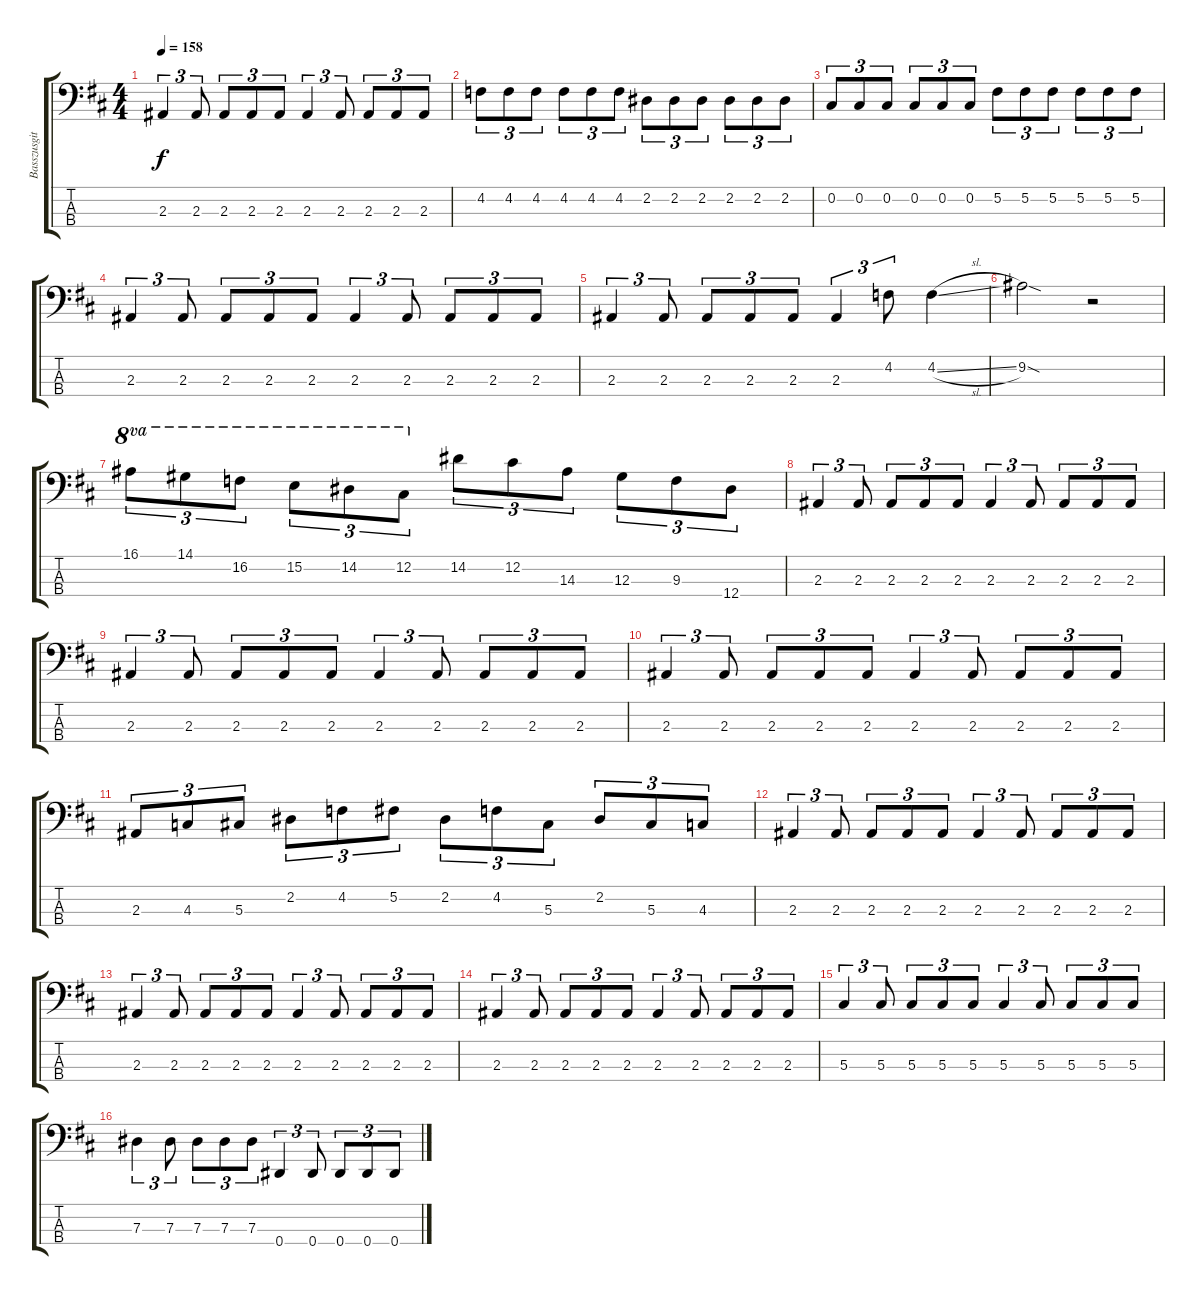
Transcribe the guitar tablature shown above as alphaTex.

\track ("Basszusgitár (Yngwie Malmsteen)" "Basszusgit") {instrument electricbassfinger}
\staff {score tabs}
\tuning (Gb2 Db2 Ab1 Eb1) {hide}
\ts (4 4)
\tempo 158
\clef f4
\ks d
2.3.4{tu (3 2) dy f} 2.3.8{tu (3 2)} 2.3.8{tu (3 2)} 2.3.8{tu (3 2)} 2.3.8{tu (3 2)} 2.3.4{tu (3 2)} 2.3.8{tu (3 2)} 2.3.8{tu (3 2)} 2.3.8{tu (3 2)} 2.3.8{tu (3 2)} |
4.2.8{tu (3 2)} 4.2.8{tu (3 2)} 4.2.8{tu (3 2)} 4.2.8{tu (3 2)} 4.2.8{tu (3 2)} 4.2.8{tu (3 2)} 2.2.8{tu (3 2)} 2.2.8{tu (3 2)} 2.2.8{tu (3 2)} 2.2.8{tu (3 2)} 2.2.8{tu (3 2)} 2.2.8{tu (3 2)} |
0.2.8{tu (3 2)} 0.2.8{tu (3 2)} 0.2.8{tu (3 2)} 0.2.8{tu (3 2)} 0.2.8{tu (3 2)} 0.2.8{tu (3 2)} 5.2.8{tu (3 2)} 5.2.8{tu (3 2)} 5.2.8{tu (3 2)} 5.2.8{tu (3 2)} 5.2.8{tu (3 2)} 5.2.8{tu (3 2)} |
2.3.4{tu (3 2)} 2.3.8{tu (3 2)} 2.3.8{tu (3 2)} 2.3.8{tu (3 2)} 2.3.8{tu (3 2)} 2.3.4{tu (3 2)} 2.3.8{tu (3 2)} 2.3.8{tu (3 2)} 2.3.8{tu (3 2)} 2.3.8{tu (3 2)} |
2.3.4{tu (3 2)} 2.3.8{tu (3 2)} 2.3.8{tu (3 2)} 2.3.8{tu (3 2)} 2.3.8{tu (3 2)} 2.3.4{tu (3 2)} 4.2.8{tu (3 2)} 4.2{sl}.4 |
9.2{sod}.2 r.2 |
16.1.8{tu (3 2) ot 8va} 14.1.8{tu (3 2) ot 8va} 16.2.8{tu (3 2) ot 8va} 15.2.8{tu (3 2) ot 8va} 14.2.8{tu (3 2) ot 8va} 12.2.8{tu (3 2) ot 8va} 14.2.8{tu (3 2)} 12.2.8{tu (3 2)} 14.3.8{tu (3 2)} 12.3.8{tu (3 2)} 9.3.8{tu (3 2)} 12.4.8{tu (3 2)} |
2.3.4{tu (3 2)} 2.3.8{tu (3 2)} 2.3.8{tu (3 2)} 2.3.8{tu (3 2)} 2.3.8{tu (3 2)} 2.3.4{tu (3 2)} 2.3.8{tu (3 2)} 2.3.8{tu (3 2)} 2.3.8{tu (3 2)} 2.3.8{tu (3 2)} |
2.3.4{tu (3 2)} 2.3.8{tu (3 2)} 2.3.8{tu (3 2)} 2.3.8{tu (3 2)} 2.3.8{tu (3 2)} 2.3.4{tu (3 2)} 2.3.8{tu (3 2)} 2.3.8{tu (3 2)} 2.3.8{tu (3 2)} 2.3.8{tu (3 2)} |
2.3.4{tu (3 2)} 2.3.8{tu (3 2)} 2.3.8{tu (3 2)} 2.3.8{tu (3 2)} 2.3.8{tu (3 2)} 2.3.4{tu (3 2)} 2.3.8{tu (3 2)} 2.3.8{tu (3 2)} 2.3.8{tu (3 2)} 2.3.8{tu (3 2)} |
2.3.8{tu (3 2)} 4.3.8{tu (3 2)} 5.3.8{tu (3 2)} 2.2.8{tu (3 2)} 4.2.8{tu (3 2)} 5.2.8{tu (3 2)} 2.2.8{tu (3 2)} 4.2.8{tu (3 2)} 5.3.8{tu (3 2)} 2.2.8{tu (3 2)} 5.3.8{tu (3 2)} 4.3.8{tu (3 2)} |
2.3.4{tu (3 2)} 2.3.8{tu (3 2)} 2.3.8{tu (3 2)} 2.3.8{tu (3 2)} 2.3.8{tu (3 2)} 2.3.4{tu (3 2)} 2.3.8{tu (3 2)} 2.3.8{tu (3 2)} 2.3.8{tu (3 2)} 2.3.8{tu (3 2)} |
2.3.4{tu (3 2)} 2.3.8{tu (3 2)} 2.3.8{tu (3 2)} 2.3.8{tu (3 2)} 2.3.8{tu (3 2)} 2.3.4{tu (3 2)} 2.3.8{tu (3 2)} 2.3.8{tu (3 2)} 2.3.8{tu (3 2)} 2.3.8{tu (3 2)} |
2.3.4{tu (3 2)} 2.3.8{tu (3 2)} 2.3.8{tu (3 2)} 2.3.8{tu (3 2)} 2.3.8{tu (3 2)} 2.3.4{tu (3 2)} 2.3.8{tu (3 2)} 2.3.8{tu (3 2)} 2.3.8{tu (3 2)} 2.3.8{tu (3 2)} |
5.3.4{tu (3 2)} 5.3.8{tu (3 2)} 5.3.8{tu (3 2)} 5.3.8{tu (3 2)} 5.3.8{tu (3 2)} 5.3.4{tu (3 2)} 5.3.8{tu (3 2)} 5.3.8{tu (3 2)} 5.3.8{tu (3 2)} 5.3.8{tu (3 2)} |
7.3.4{tu (3 2)} 7.3.8{tu (3 2)} 7.3.8{tu (3 2)} 7.3.8{tu (3 2)} 7.3.8{tu (3 2)} 0.4.4{tu (3 2)} 0.4.8{tu (3 2)} 0.4.8{tu (3 2)} 0.4.8{tu (3 2)} 0.4.8{tu (3 2)}
